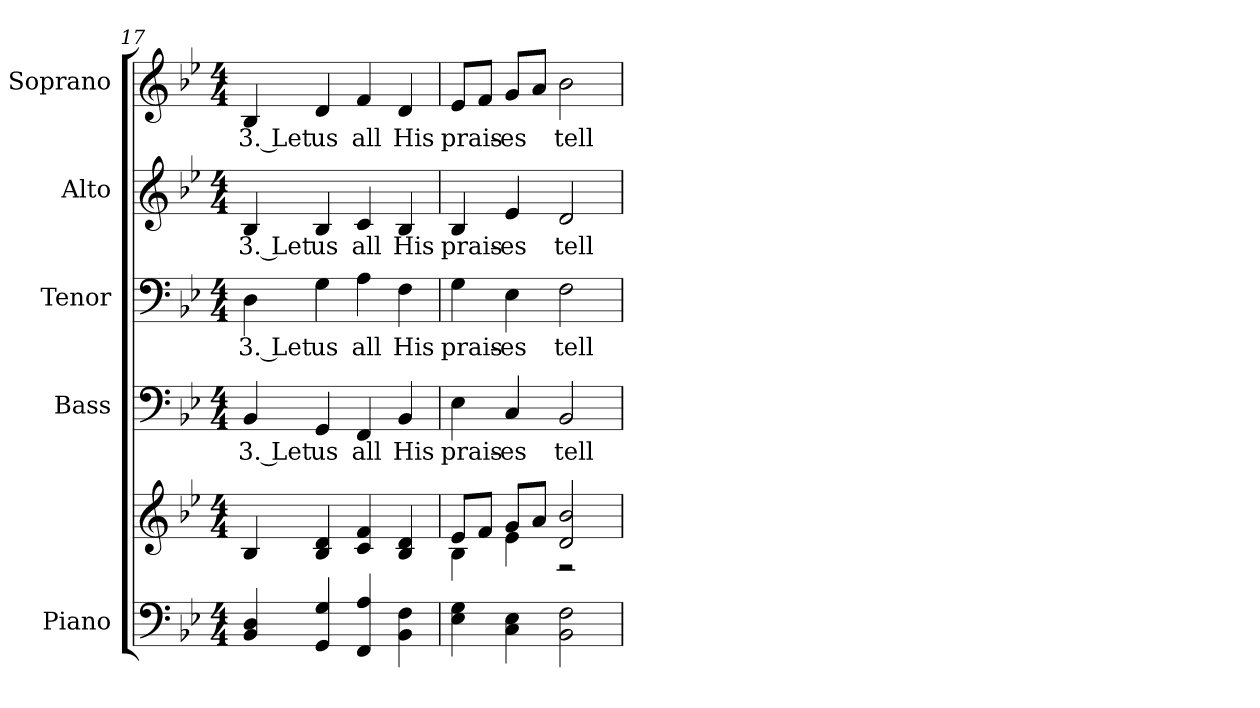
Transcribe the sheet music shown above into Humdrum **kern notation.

**kern	**kern	**kern	**text	**kern	**text	**kern	**text	**kern	**text
*part5	*part5	*part4	*part4	*part3	*part3	*part2	*part2	*part1	*part1
*staff6	*staff5	*staff4	*staff4	*staff3	*staff3	*staff2	*staff2	*staff1	*staff1
*I"Piano	*	*I"Bass	*	*I"Tenor	*	*I"Alto	*	*I"Soprano	*
*I'Pno.	*	*I'B.	*	*I'T.	*	*I'A.	*	*I'S.	*
!!LO:PB:g=z
*clefF4	*clefG2	*clefF4	*	*clefF4	*	*clefG2	*	*clefG2	*
*k[b-e-]	*k[b-e-]	*k[b-e-]	*	*k[b-e-]	*	*k[b-e-]	*	*k[b-e-]	*
*B-:	*B-:	*B-:	*	*B-:	*	*B-:	*	*B-:	*
*M4/4	*M4/4	*M4/4	*	*M4/4	*	*M4/4	*	*M4/4	*
=17	=17	=17	=17	=17	=17	=17	=17	=17	=17
!	!	!	!LO:LY:b:color=#000000	!	!	!	!	!	!
!	!	!	!	!	!LO:LY:b:color=#000000	!	!	!	!
!	!	!	!	!	!	!	!LO:LY:b:color=#000000	!	!
!	!	!	!	!	!	!	!	!	!LO:LY:b:color=#000000
4BB-i/ 4Di	4B-i/	4BB-i/	3. Let	4Di\	3. Let	4B-i/	3. Let	4B-i/	3. Let
!	!	!	!LO:LY:b:color=#000000	!	!	!	!	!	!
!	!	!	!	!	!LO:LY:b:color=#000000	!	!	!	!
!	!	!	!	!	!	!	!LO:LY:b:color=#000000	!	!
!	!	!	!	!	!	!	!	!	!LO:LY:b:color=#000000
4GGi/ 4Gi	4B-i/ 4di	4GGi/	us	4Gi\	us	4B-i/	us	4di/	us
!	!	!	!LO:LY:b:color=#000000	!	!	!	!	!	!
!	!	!	!	!	!LO:LY:b:color=#000000	!	!	!	!
!	!	!	!	!	!	!	!LO:LY:b:color=#000000	!	!
!	!	!	!	!	!	!	!	!	!LO:LY:b:color=#000000
4FFi/ 4Ai	4ci/ 4fi	4FFi/	all	4Ai\	all	4ci/	all	4fi/	all
!	!	!	!LO:LY:b:color=#000000	!	!	!	!	!	!
!	!	!	!	!	!LO:LY:b:color=#000000	!	!	!	!
!	!	!	!	!	!	!	!LO:LY:b:color=#000000	!	!
!	!	!	!	!	!	!	!	!	!LO:LY:b:color=#000000
4BB-i\ 4Fi	4B-i/ 4di	4BB-i/	His	4Fi\	His	4B-i/	His	4di/	His
=18	=18	=18	=18	=18	=18	=18	=18	=18	=18
*	*^	*	*	*	*	*	*	*	*
!	!	!	!	!LO:LY:b:color=#000000	!	!	!	!	!	!
!	!	!	!	!	!	!LO:LY:b:color=#000000	!	!	!	!
!	!	!	!	!	!	!	!	!LO:LY:b:color=#000000	!	!
!	!	!	!	!	!	!	!	!	!	!LO:LY:b:color=#000000
4E-i\ 4Gi	8e-i/L	4B-i\	4E-i\	prais-	4Gi\	prais-	4B-i/	prais-	8e-i/L	prais-
.	8fi/J	.	.	.	.	.	.	.	8fi/J	.
!	!	!	!	!LO:LY:b:color=#000000	!	!	!	!	!	!
!	!	!	!	!	!	!LO:LY:b:color=#000000	!	!	!	!
!	!	!	!	!	!	!	!	!LO:LY:b:color=#000000	!	!
!	!	!	!	!	!	!	!	!	!	!LO:LY:b:color=#000000
4Ci\ 4E-i	8gi/L	4e-i\	4Ci/	-es	4E-i\	-es	4e-i/	-es	8gi/L	-es
.	8ai/J	.	.	.	.	.	.	.	8ai/J	.
!	!	!	!	!LO:LY:b:color=#000000	!	!	!	!	!	!
!	!	!	!	!	!	!LO:LY:b:color=#000000	!	!	!	!
!	!	!	!	!	!	!	!	!LO:LY:b:color=#000000	!	!
!	!	!	!	!	!	!	!	!	!	!LO:LY:b:color=#000000
2BB-i\ 2Fi	2di/ 2b-i	2r	2BB-i/	tell	2Fi\	tell	2di/	tell	2b-i\	tell
*	*v	*v	*	*	*	*	*	*	*	*
=	=	=	=	=	=	=	=	=	=
*-	*-	*-	*-	*-	*-	*-	*-	*-	*-
